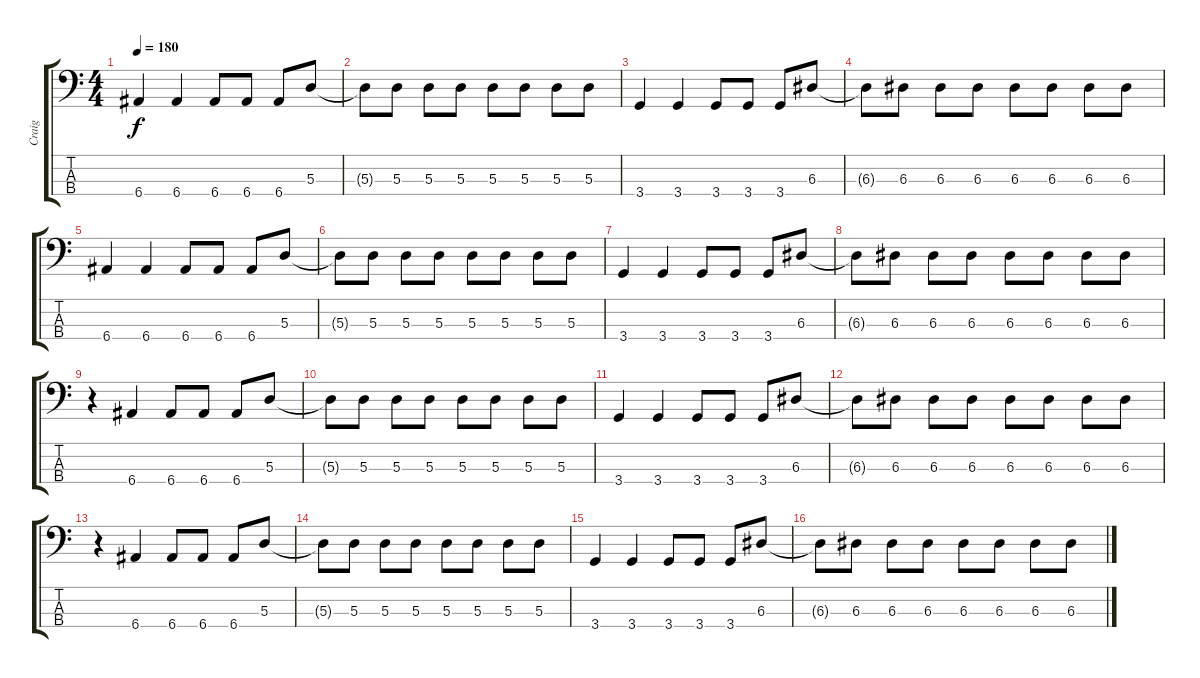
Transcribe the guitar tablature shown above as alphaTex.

\track ("Craig" "Craig") {instrument electricbassfinger}
\staff {score tabs}
\tuning (G2 D2 A1 E1) {hide}
\ts (4 4)
\tempo 180
\clef f4
\ks c
6.4.4{dy f} 6.4.4 6.4.8 6.4.8 6.4.8 5.3.8 |
5.3{t}.8 5.3.8 5.3.8 5.3.8 5.3.8 5.3.8 5.3.8 5.3.8 |
3.4.4 3.4.4 3.4.8 3.4.8 3.4.8 6.3.8 |
6.3{t}.8 6.3.8 6.3.8 6.3.8 6.3.8 6.3.8 6.3.8 6.3.8 |
6.4.4 6.4.4 6.4.8 6.4.8 6.4.8 5.3.8 |
5.3{t}.8 5.3.8 5.3.8 5.3.8 5.3.8 5.3.8 5.3.8 5.3.8 |
3.4.4 3.4.4 3.4.8 3.4.8 3.4.8 6.3.8 |
6.3{t}.8 6.3.8 6.3.8 6.3.8 6.3.8 6.3.8 6.3.8 6.3.8 |
r.4 6.4.4 6.4.8 6.4.8 6.4.8 5.3.8 |
5.3{t}.8 5.3.8 5.3.8 5.3.8 5.3.8 5.3.8 5.3.8 5.3.8 |
3.4.4 3.4.4 3.4.8 3.4.8 3.4.8 6.3.8 |
6.3{t}.8 6.3.8 6.3.8 6.3.8 6.3.8 6.3.8 6.3.8 6.3.8 |
r.4 6.4.4 6.4.8 6.4.8 6.4.8 5.3.8 |
5.3{t}.8 5.3.8 5.3.8 5.3.8 5.3.8 5.3.8 5.3.8 5.3.8 |
3.4.4 3.4.4 3.4.8 3.4.8 3.4.8 6.3.8 |
6.3{t}.8 6.3.8 6.3.8 6.3.8 6.3.8 6.3.8 6.3.8 6.3.8
